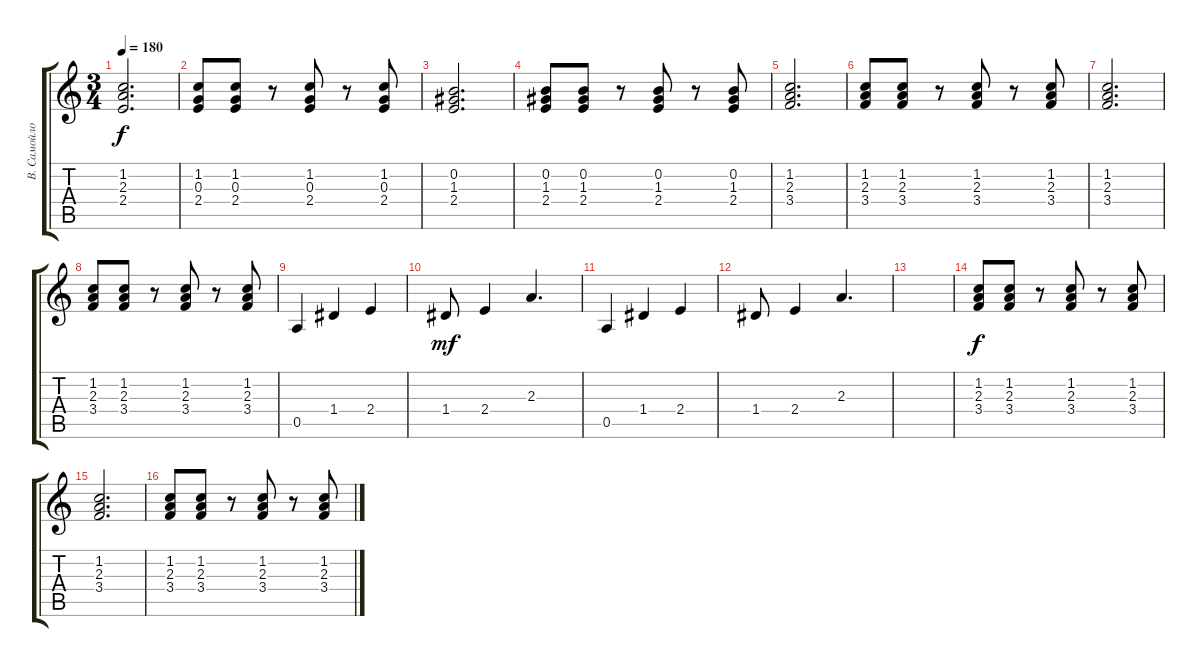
\track ("В. Самойлов" "В. Самойло") {instrument electricguitarclean}
\staff {score tabs}
\tuning (E4 B3 G3 D3 A2 E2) {hide}
\ts (3 4)
\tempo 180
\clef g2
\ks c
(1.2 2.3 2.4).2{d dy f} |
(1.2 0.3 2.4).8 (1.2 0.3 2.4).8 r.8 (1.2 0.3 2.4).8 r.8 (1.2 0.3 2.4).8 |
(0.2 1.3 2.4).2{d} |
(0.2 1.3 2.4).8 (0.2 1.3 2.4).8 r.8 (0.2 1.3 2.4).8 r.8 (0.2 1.3 2.4).8 |
(1.2 2.3 3.4).2{d} |
(1.2 2.3 3.4).8 (1.2 2.3 3.4).8 r.8 (1.2 2.3 3.4).8 r.8 (1.2 2.3 3.4).8 |
(1.2 2.3 3.4).2{d} |
(1.2 2.3 3.4).8 (1.2 2.3 3.4).8 r.8 (1.2 2.3 3.4).8 r.8 (1.2 2.3 3.4).8 |
0.5.4 1.4.4 2.4.4 |
1.4.8{dy mf} 2.4.4 2.3.4{d} |
0.5.4 1.4.4 2.4.4 |
1.4.8 2.4.4 2.3.4{d} |
|
(1.2 2.3 3.4).8{dy f} (1.2 2.3 3.4).8 r.8 (1.2 2.3 3.4).8 r.8 (1.2 2.3 3.4).8 |
(1.2 2.3 3.4).2{d} |
(1.2 2.3 3.4).8 (1.2 2.3 3.4).8 r.8 (1.2 2.3 3.4).8 r.8 (1.2 2.3 3.4).8
